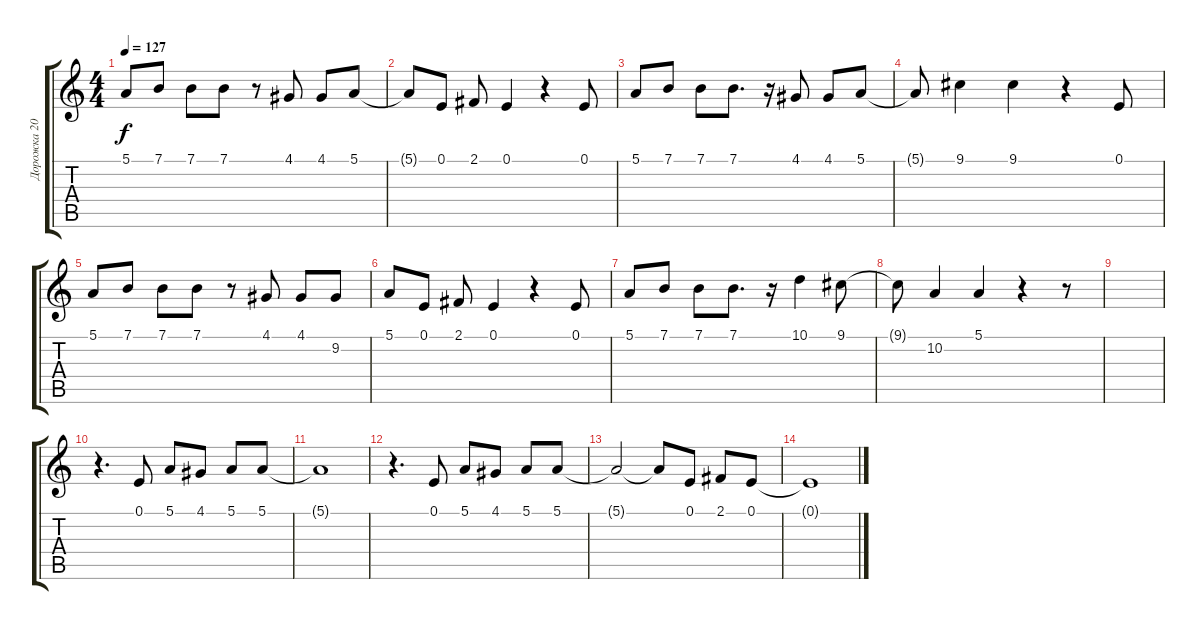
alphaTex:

\track ("Дорожка 20" "Дорожка 20") {instrument synthvoice}
\staff {score tabs}
\tuning (E4 B3 G3 D3 A2 E2) {hide}
\ts (4 4)
\tempo 127
\clef g2
\ks c
5.1.8{dy f} 7.1.8 7.1.8 7.1.8 r.8 4.1.8 4.1.8 5.1.8 |
5.1{t}.8 0.1.8 2.1.8 0.1.4 r.4 0.1.8 |
5.1.8 7.1.8 7.1.8 7.1.8{d} r.16 4.1.8 4.1.8 5.1.8 |
5.1{t}.8 9.1.4 9.1.4 r.4 0.1.8 |
5.1.8 7.1.8 7.1.8 7.1.8 r.8 4.1.8 4.1.8 9.2.8 |
5.1.8 0.1.8 2.1.8 0.1.4 r.4 0.1.8 |
5.1.8 7.1.8 7.1.8 7.1.8{d} r.16 10.1.4 9.1.8 |
9.1{t}.8 10.2.4 5.1.4 r.4 r.8 |
|
r.4{d} 0.1.8 5.1.8 4.1.8 5.1.8 5.1.8 |
5.1{t}.1 |
r.4{d} 0.1.8 5.1.8 4.1.8 5.1.8 5.1.8 |
5.1{t}.2 5.1{t}.8 0.1.8 2.1.8 0.1.8 |
0.1{t}.1
